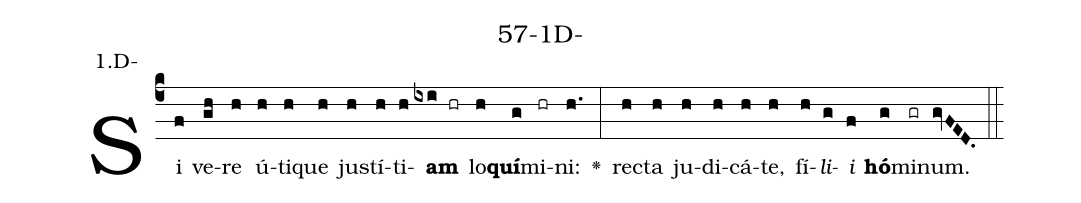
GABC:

name: 57-1D-;
annotation: 1.D-;
%%
(c4)Si(f) ve(gh)re(h) ú(h)ti(h)que(h) jus(h)tí(h)ti(h)<b>am</b>(ixi hr) lo(h)<b>quí</b>(g)mi(hr)ni:(h.) <v>\greheightstar</v>(:) rec(h)ta(h) ju(h)di(h)cá(h)te,(h) fí(h)<i>li</i>(g)<i>i</i>(f) <b>hó</b>(g)mi(gr)num.(gvFED.) (::)


%E(h) u(h) o(g) u(f) a(g) e.(gvFED.) (::)
